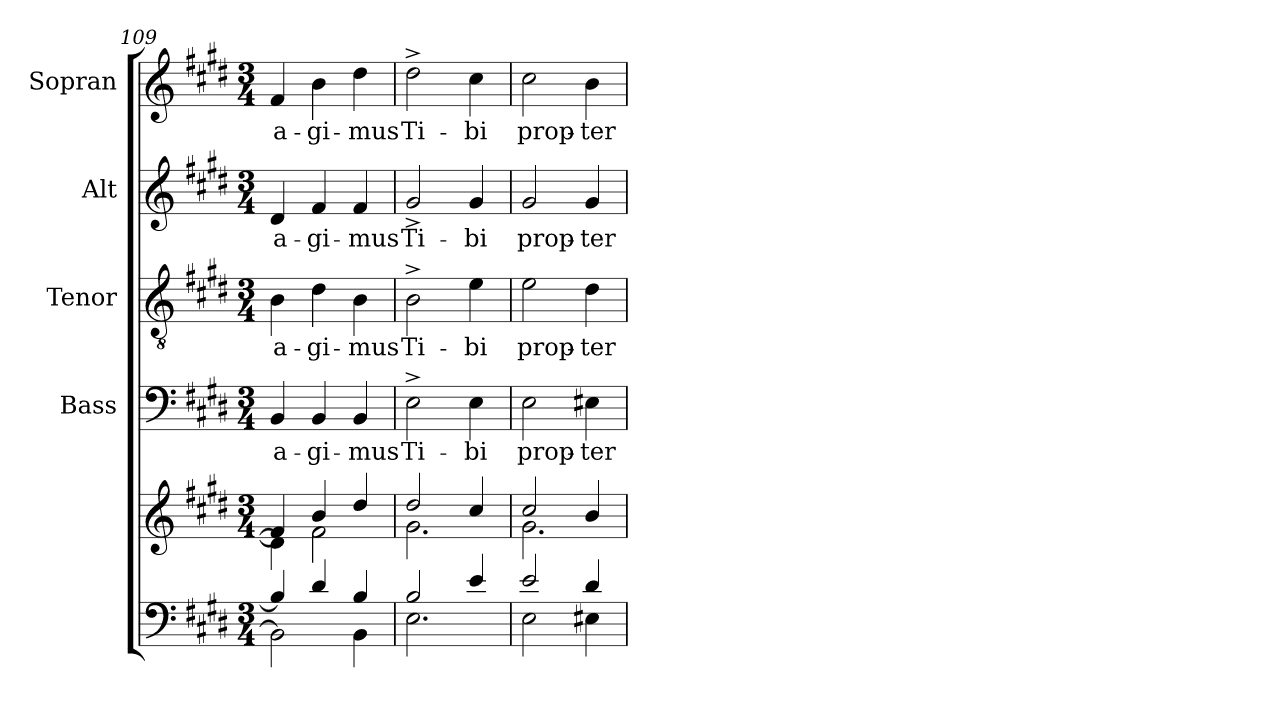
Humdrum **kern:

**kern	**kern	**kern	**text	**kern	**text	**kern	**text	**kern	**text
*part5	*part5	*part4	*part4	*part3	*part3	*part2	*part2	*part1	*part1
*staff6	*staff5	*staff4	*staff4	*staff3	*staff3	*staff2	*staff2	*staff1	*staff1
*	*	*I"Bass	*	*I"Tenor	*	*I"Alt	*	*I"Sopran	*
*	*	*I'B.	*	*I'T.	*	*I'A.	*	*I'S.	*
*clefF4	*clefG2	*clefF4	*	*clefGv2	*	*clefG2	*	*clefG2	*
*k[f#c#g#d#]	*k[f#c#g#d#]	*k[f#c#g#d#]	*	*k[f#c#g#d#]	*	*k[f#c#g#d#]	*	*k[f#c#g#d#]	*
*E:	*E:	*E:	*	*E:	*	*E:	*	*E:	*
*M3/4	*M3/4	*M3/4	*	*M3/4	*	*M3/4	*	*M3/4	*
=109	=109	=109	=109	=109	=109	=109	=109	=109	=109
*^	*^	*	*	*	*	*	*	*	*
!	!	!	!	!	!LO:LY:b	!	!LO:LY:b	!	!LO:LY:b	!	!LO:LY:b
4B/]	2BB\]	4f#/]	4d#\]	4BB/	a-	4B\	a-	4d#/	a-	4f#/	a-
!	!	!	!	!	!LO:LY:b	!	!LO:LY:b	!	!LO:LY:b	!	!LO:LY:b
4d#/	.	4b/	2f#\	4BB/	-gi-	4d#\	-gi-	4f#/	-gi-	4b\	-gi-
!	!	!	!	!	!LO:LY:b	!	!LO:LY:b	!	!LO:LY:b	!	!LO:LY:b
4B/	4BB\	4dd#/	.	4BB/	-mus	4B\	-mus	4f#/	-mus	4dd#\	-mus
!!LO:PB:g=z
=110	=110	=110	=110	=110	=110	=110	=110	=110	=110	=110	=110
!	!	!	!	!	!LO:LY:b	!	!LO:LY:b	!	!LO:LY:b	!	!LO:LY:b
2B/	2.E\	2dd#/	2.g#\	2E^>\	Ti-	2B^>\	Ti-	2g#^>/	Ti-	2dd#^>\	Ti-
!	!	!	!	!	!LO:LY:b	!	!LO:LY:b	!	!LO:LY:b	!	!LO:LY:b
4e/	.	4cc#/	.	4E\	-bi	4e\	-bi	4g#/	-bi	4cc#\	-bi
=111	=111	=111	=111	=111	=111	=111	=111	=111	=111	=111	=111
!	!	!	!	!	!LO:LY:b	!	!LO:LY:b	!	!LO:LY:b	!	!LO:LY:b
2e/	2E\	2cc#/	2.g#\	2E\	prop-	2e\	prop-	2g#/	prop-	2cc#\	prop-
!	!	!	!	!	!LO:LY:b	!	!LO:LY:b	!	!LO:LY:b	!	!LO:LY:b
4d#/	4E#X\	4b/	.	4E#X\	-ter	4d#\	-ter	4g#/	-ter	4b\	-ter
*v	*v	*	*	*	*	*	*	*	*	*	*
*	*v	*v	*	*	*	*	*	*	*	*
=	=	=	=	=	=	=	=	=	=
*-	*-	*-	*-	*-	*-	*-	*-	*-	*-
